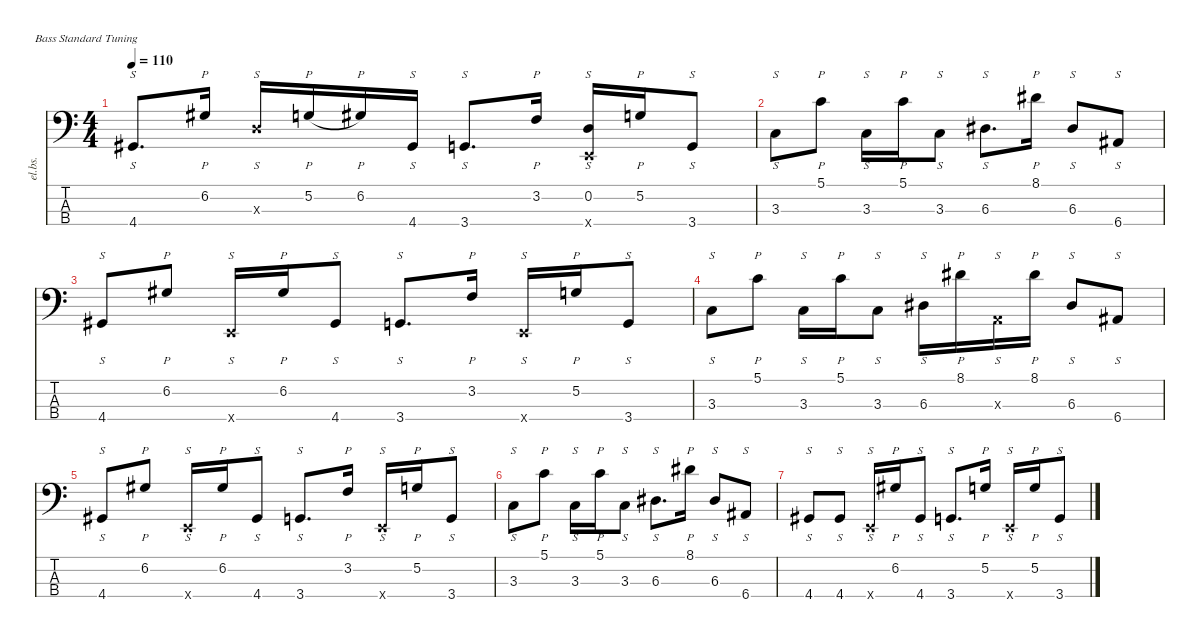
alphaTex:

\defaultSystemsLayout 4
\hideDynamics
\bracketExtendMode nobrackets
\otherSystemsTrackNameOrientation horizontal
\track ("Electric Bass" "el.bs.") {instrument electricbassfinger}
\staff {score tabs}
\tuning (G2 D2 A1 E1)
\ts (4 4)
\tempo 110
\clef f4
\ks c
4.4{acc #}.8{s d dy mf instrument electricbassfinger beam Up} 6.2{acc #}.16{p beam Up} 5.3{x}.16{s beam Up} 5.2.16{p legatoorigin beam Up} 6.2{acc #}.16{p beam Up} 4.4{acc #}.16{s beam Up} 3.4.8{s d beam Up} 3.2.16{p beam Up} (0.4{x} 0.2).16{s beam Up} 5.2.16{p beam Up} 3.4.8{s beam Up} |
3.3.8{s beam Down} 5.1.8{p beam Down} 3.3.16{s beam Down} 5.1.16{p beam Down} 3.3.8{s beam Down} 6.3{acc #}.8{s d beam Down} 8.1{acc #}.16{p beam Down} 6.3{acc #}.8{s beam Up} 6.4{acc #}.8{s beam Up} |
4.4{acc #}.8{s beam Up} 6.2{acc #}.8{p beam Up} 0.4{x}.16{s beam Up} 6.2{acc #}.16{p beam Up} 4.4{acc #}.8{s beam Up} 3.4.8{s d beam Up} 3.2.16{p beam Up} 0.4{x}.16{s beam Up} 5.2.16{p beam Up} 3.4.8{s beam Up} |
3.3.8{s beam Down} 5.1.8{p beam Down} 3.3.16{s beam Down} 5.1.16{p beam Down} 3.3.8{s beam Down} 6.3{acc #}.16{s beam Down} 8.1{acc #}.16{p beam Down} 0.3{x}.16{s beam Down} 8.1{acc #}.16{p beam Down} 6.3{acc #}.8{s beam Up} 6.4{acc #}.8{s beam Up} |
4.4{acc #}.8{s beam Up} 6.2{acc #}.8{p beam Up} 0.4{x}.16{s beam Up} 6.2{acc #}.16{p beam Up} 4.4{acc #}.8{s beam Up} 3.4.8{s d beam Up} 3.2.16{p beam Up} 0.4{x}.16{s beam Up} 5.2.16{p beam Up} 3.4.8{s beam Up} |
3.3.8{s beam Down} 5.1.8{p beam Down} 3.3.16{s beam Down} 5.1.16{p beam Down} 3.3.8{s beam Down} 6.3{acc #}.8{s d beam Down} 8.1{acc #}.16{p beam Down} 6.3{acc #}.8{s beam Up} 6.4{acc #}.8{s beam Up} |
4.4{acc #}.8{s beam Up} 4.4{acc #}.8{s beam Up} 0.4{x}.16{s beam Up} 6.2{acc #}.16{p beam Up} 4.4{acc #}.8{s beam Up} 3.4.8{s d beam Up} 5.2.16{p beam Up} 0.4{x}.16{s beam Up} 5.2.16{p beam Up} 3.4.8{s beam Up}
